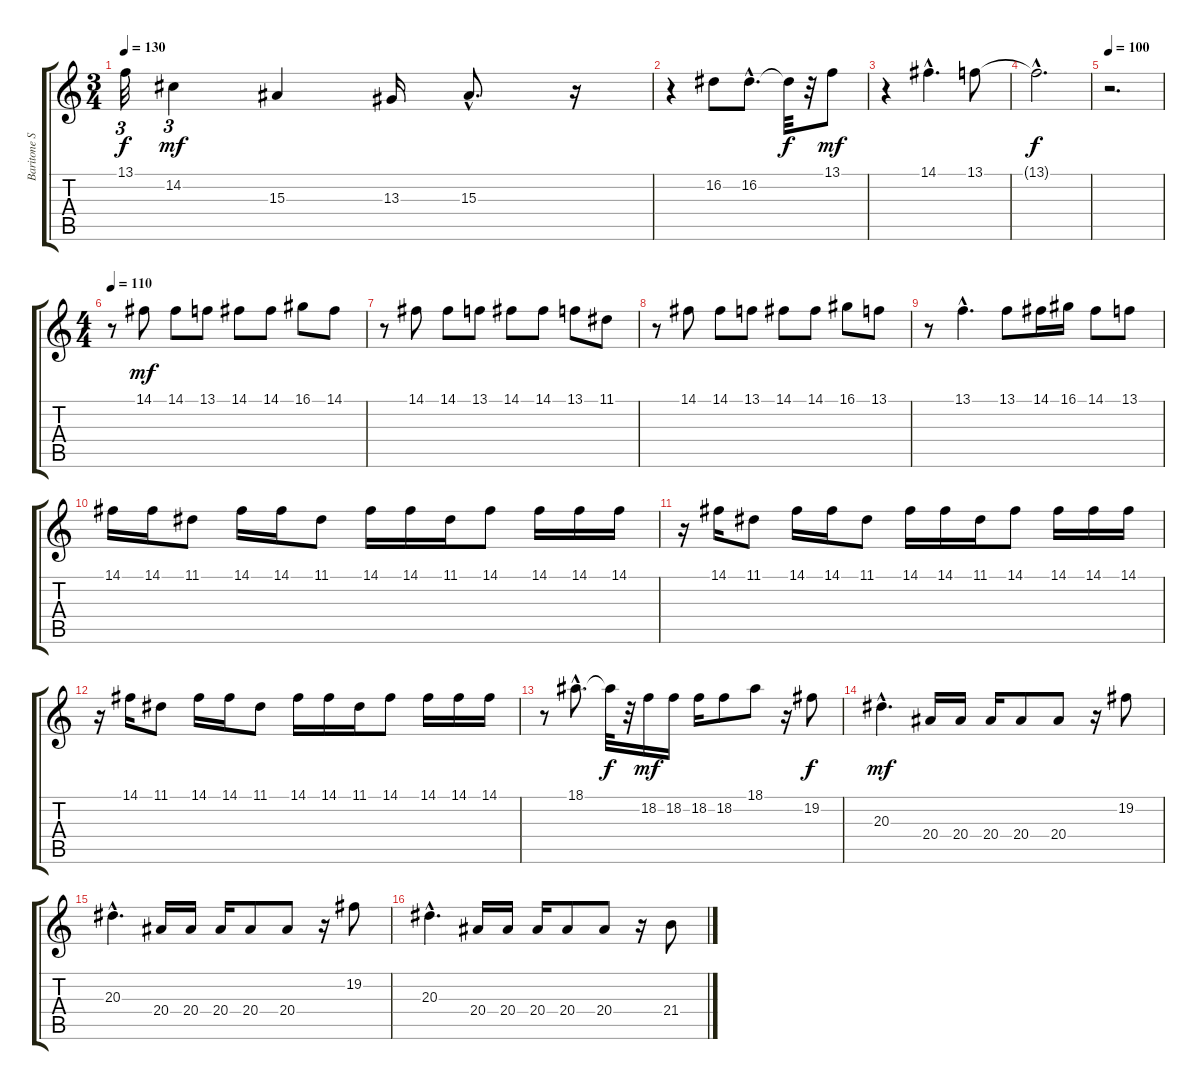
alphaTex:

\track ("Baritone Saxophone" "Baritone S") {instrument baritonesax}
\staff {score tabs}
\tuning (E4 B3 G3 D3 A2 E2) {hide}
\ts (3 4)
\tempo 130
\clef g2
\ks c
13.1{t}.32{tu (3 2) dy f} 14.2.4{tu (3 2) dy mf} 15.3.4 13.3.16 15.3{hac}.8{d} r.16 |
r.4 16.2.8 16.2{hac}.8{d} 16.2{t}.32{dy f} r.32 13.1.8{dy mf} |
r.4 14.1{hac}.4{d} 13.1.8 |
13.1{hac t}.2{d dy f} |
\tempo 100
r.2{d} |
\ts (4 4)
\tempo 110
r.8 14.1.8{dy mf} 14.1.8 13.1.8 14.1.8 14.1.8 16.1.8 14.1.8 |
r.8 14.1.8 14.1.8 13.1.8 14.1.8 14.1.8 13.1.8 11.1.8 |
r.8 14.1.8 14.1.8 13.1.8 14.1.8 14.1.8 16.1.8 13.1.8 |
r.8 13.1{hac}.4{d} 13.1.8 14.1.16 16.1.16 14.1.8 13.1.8 |
14.1.16 14.1.16 11.1.8 14.1.16 14.1.16 11.1.8 14.1.16 14.1.16 11.1.16 14.1.8 14.1.16 14.1.16 14.1.16 |
r.16 14.1.16 11.1.8 14.1.16 14.1.16 11.1.8 14.1.16 14.1.16 11.1.16 14.1.8 14.1.16 14.1.16 14.1.16 |
r.16 14.1.16 11.1.8 14.1.16 14.1.16 11.1.8 14.1.16 14.1.16 11.1.16 14.1.8 14.1.16 14.1.16 14.1.16 |
r.8 18.1{hac}.8{d} 18.1{t}.32{dy f} r.32 18.2.16{dy mf} 18.2.16 18.2.16 18.2.8 18.1.8 r.16 19.2.8{dy f} |
20.3{hac}.4{d dy mf} 20.4.16 20.4.16 20.4.16 20.4.8 20.4.8 r.16 19.2.8 |
20.3{hac}.4{d} 20.4.16 20.4.16 20.4.16 20.4.8 20.4.8 r.16 19.2.8 |
20.3{hac}.4{d} 20.4.16 20.4.16 20.4.16 20.4.8 20.4.8 r.16 21.4.8
